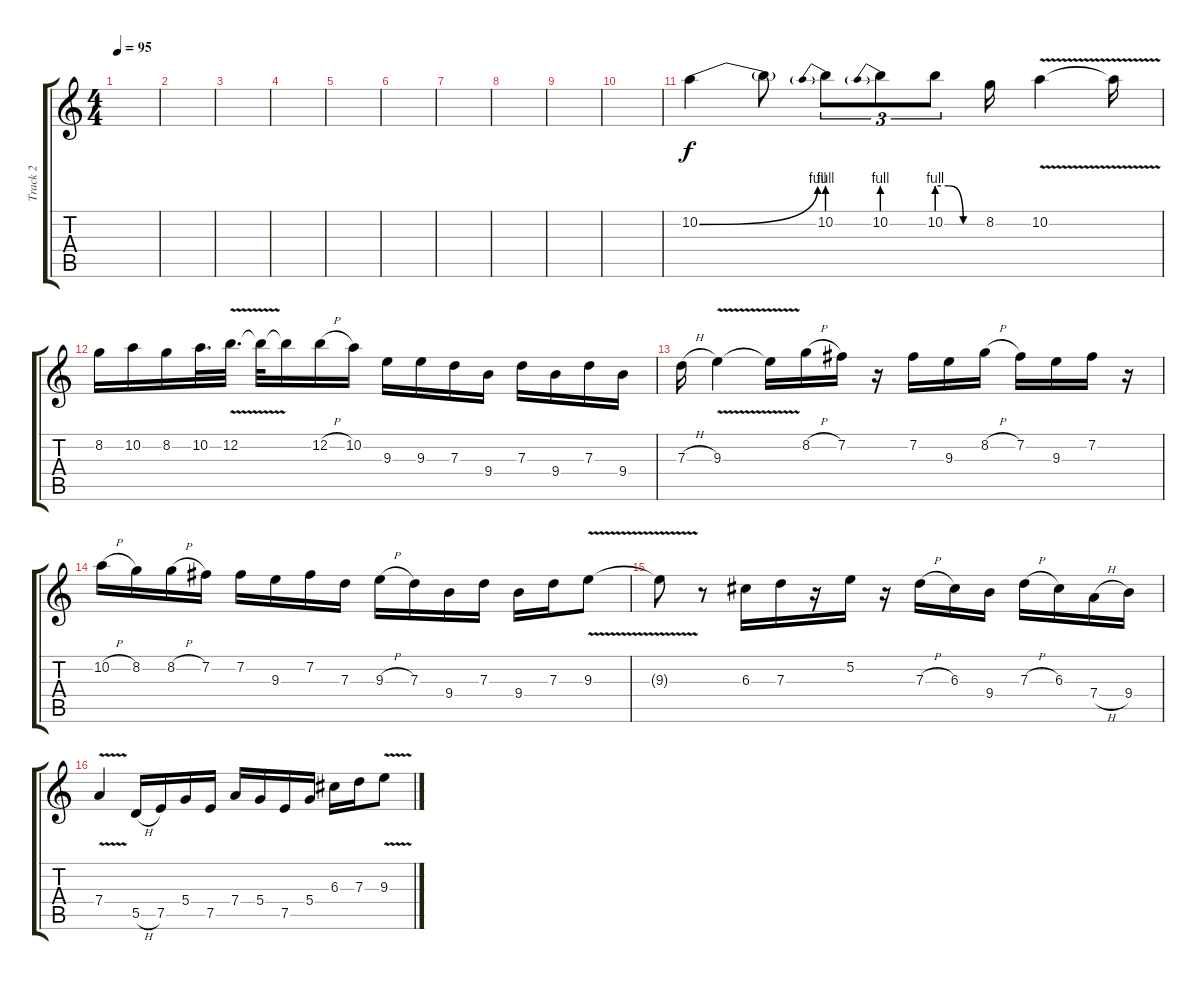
\track ("Track 2" "Track 2") {instrument distortionguitar}
\staff {score tabs}
\tuning (E4 B3 G3 D3 A2 E2) {hide}
\ts (4 4)
\tempo 95
\clef g2
\ks c
|
|
|
|
|
|
|
|
|
|
10.2{be (bend 0 0 60 4)}.4 10.2{t}.8 10.2{be (prebend 0 4 60 4)}.8{tu (3 2)} 10.2{be (prebend 0 4 60 4)}.8{tu (3 2)} 10.2{be (custom 0 4 15 4 35 0 60 0)}.8{tu (3 2)} 8.2.16 10.2{v}.4 10.2{t}.16 |
8.2.16 10.2.16 8.2.16 10.2.32{d} 12.2{v}.32{d} 12.2{t}.32 12.2{t}.16 12.2{h}.16 10.2.16 9.3.16 9.3.16 7.3.16 9.4.16 7.3.16 9.4.16 7.3.16 9.4.16 |
7.3{h}.16 9.3{v}.4 9.3{t}.16 8.2{h}.16 7.2.16 r.16 7.2.16 9.3.16 8.2{h}.16 7.2.16 9.3.16 7.2.16 r.16 |
10.2{h}.16 8.2.16 8.2{h}.16 7.2.16 7.2.16 9.3.16 7.2.16 7.3.16 9.3{h}.16 7.3.16 9.4.16 7.3.16 9.4.16 7.3.16 9.3{v}.8 |
9.3{t}.8 r.8 6.3.16 7.3.16 r.16 5.2.16 r.16 7.3{h}.16 6.3.16 9.4.16 7.3{h}.16 6.3.16 7.4{h}.16 9.4.16 |
7.4{v}.4 5.5{h}.16 7.5.16 5.4.16 7.5.16 7.4.16 5.4.16 7.5.16 5.4.16 6.3.16 7.3.16 9.3{v}.8
